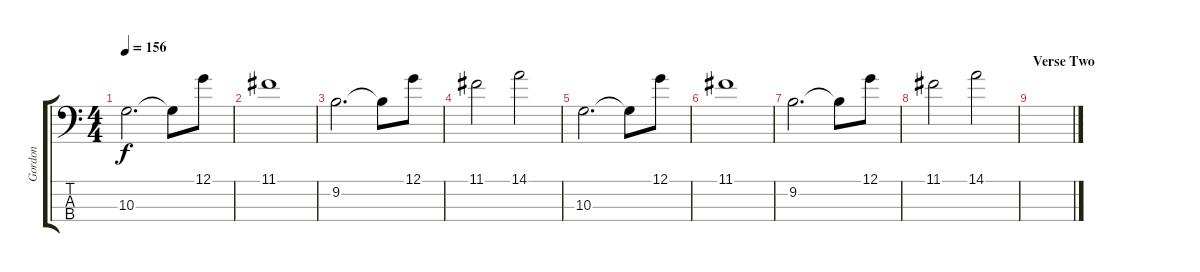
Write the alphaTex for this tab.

\track ("Gordon" "Gordon") {instrument electricbassfinger}
\staff {score tabs}
\tuning (G2 D2 A1 E1) {hide}
\ts (4 4)
\tempo 156
\clef f4
\ks c
10.3.2{d dy f} 10.3{t}.8 12.1.8 |
11.1.1 |
9.2.2{d} 9.2{t}.8 12.1.8 |
11.1.2 14.1.2 |
10.3.2{d} 10.3{t}.8 12.1.8 |
11.1.1 |
9.2.2{d} 9.2{t}.8 12.1.8 |
11.1.2 14.1.2 |
\section ("" "Verse Two")
